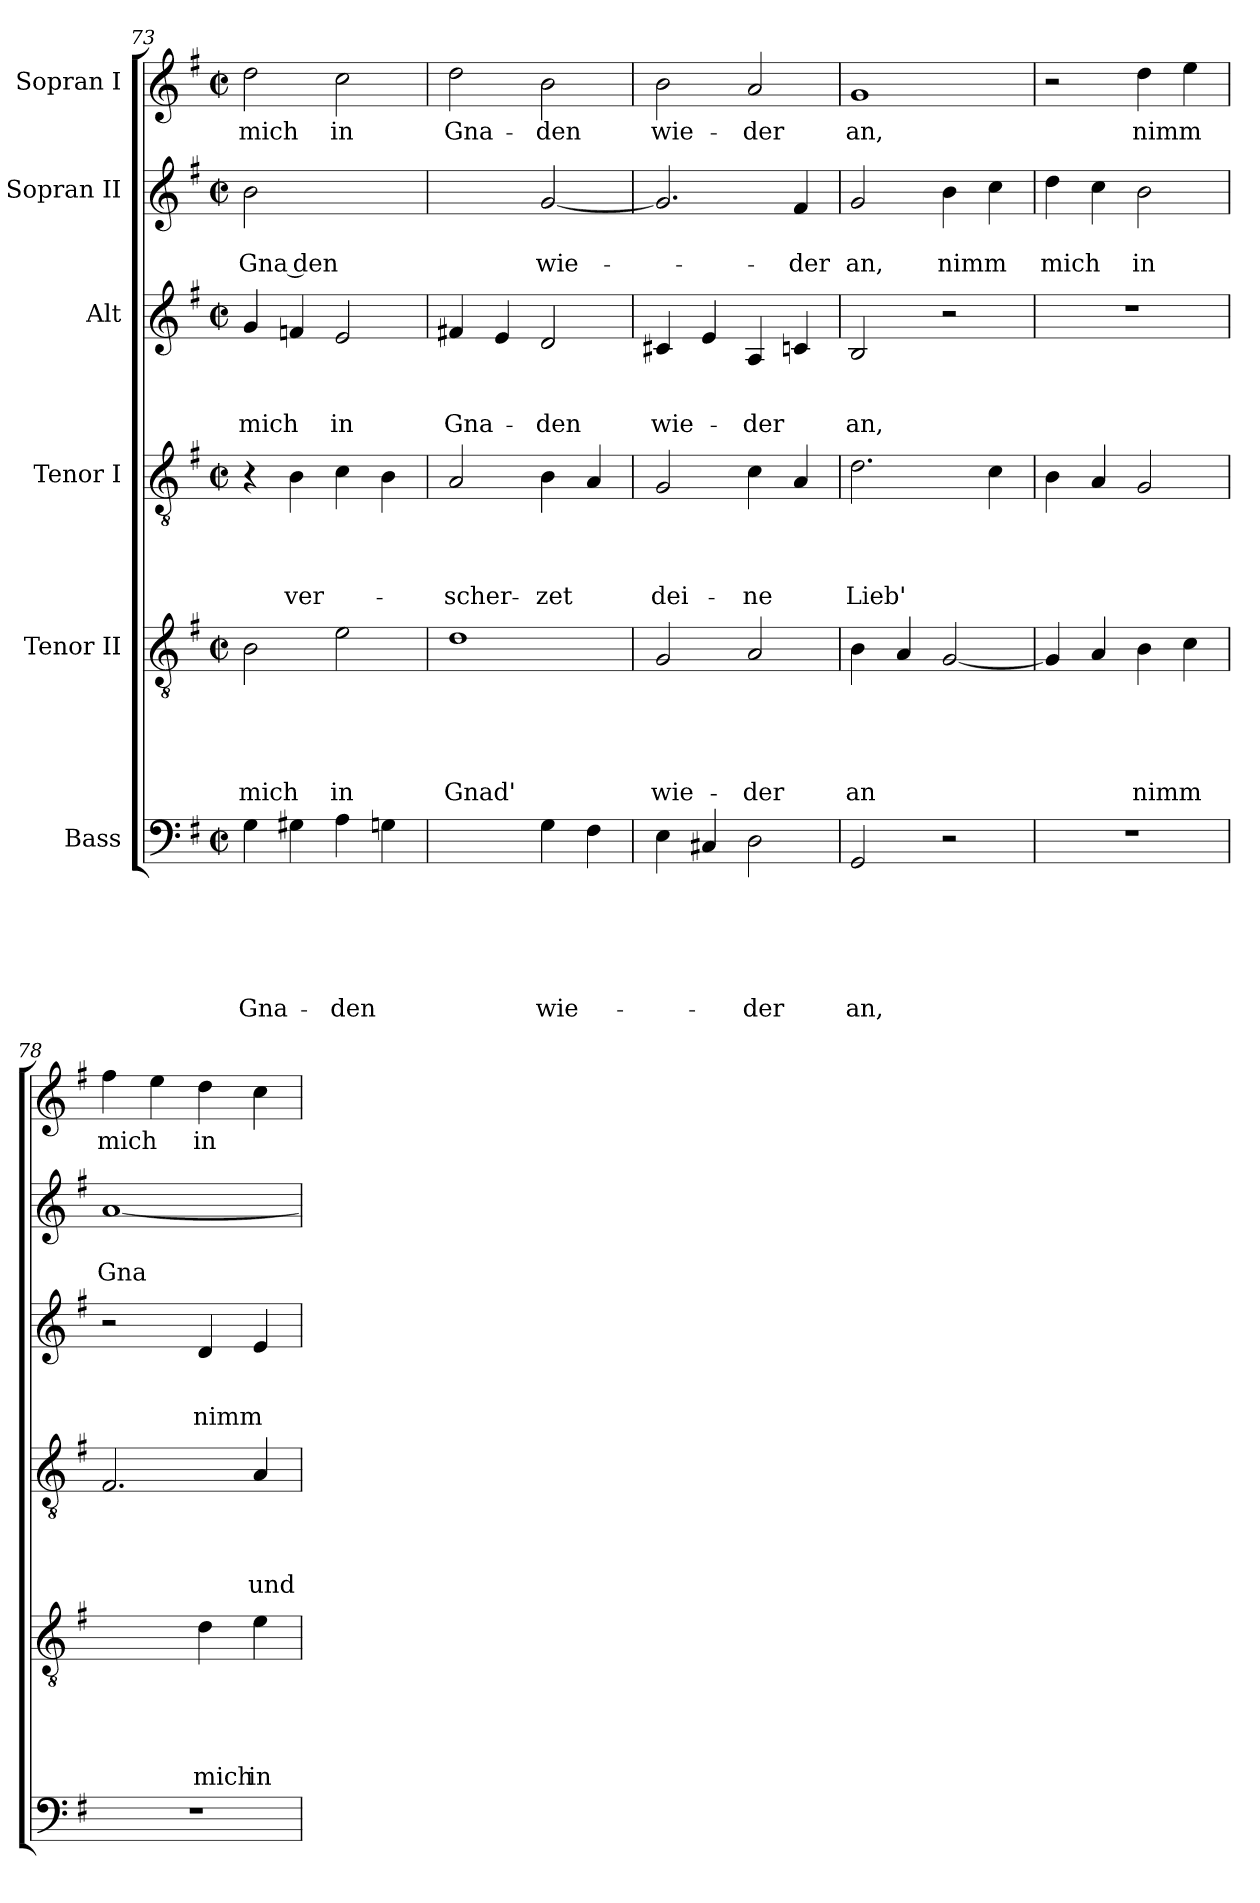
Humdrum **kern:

**kern	**text	**text	**text	**text	**text	**text	**kern	**text	**text	**text	**text	**text	**kern	**text	**text	**text	**text	**kern	**text	**text	**text	**kern	**text	**text	**kern	**text
*part6	*part6	*part6	*part6	*part6	*part6	*part6	*part5	*part5	*part5	*part5	*part5	*part5	*part4	*part4	*part4	*part4	*part4	*part3	*part3	*part3	*part3	*part2	*part2	*part2	*part1	*part1
*staff6	*staff6	*staff6	*staff6	*staff6	*staff6	*staff6	*staff5	*staff5	*staff5	*staff5	*staff5	*staff5	*staff4	*staff4	*staff4	*staff4	*staff4	*staff3	*staff3	*staff3	*staff3	*staff2	*staff2	*staff2	*staff1	*staff1
*I"Bass	*	*	*	*	*	*	*I"Tenor II	*	*	*	*	*	*I"Tenor I	*	*	*	*	*I"Alt	*	*	*	*I"Sopran II	*	*	*I"Sopran I	*
*clefF4	*	*	*	*	*	*	*clefGv2	*	*	*	*	*	*clefGv2	*	*	*	*	*clefG2	*	*	*	*clefG2	*	*	*clefG2	*
*k[f#]	*	*	*	*	*	*	*k[f#]	*	*	*	*	*	*k[f#]	*	*	*	*	*k[f#]	*	*	*	*k[f#]	*	*	*k[f#]	*
*G:	*	*	*	*	*	*	*G:	*	*	*	*	*	*G:	*	*	*	*	*G:	*	*	*	*G:	*	*	*G:	*
*M2/2	*	*	*	*	*	*	*M2/2	*	*	*	*	*	*M2/2	*	*	*	*	*M2/2	*	*	*	*M2/2	*	*	*M2/2	*
*met(c|)	*	*	*	*	*	*	*met(c|)	*	*	*	*	*	*met(c|)	*	*	*	*	*met(c|)	*	*	*	*met(c|)	*	*	*met(c|)	*
=73	=73	=73	=73	=73	=73	=73	=73	=73	=73	=73	=73	=73	=73	=73	=73	=73	=73	=73	=73	=73	=73	=73	=73	=73	=73	=73
!	!	!	!	!	!	!LO:LY:b	!	!	!	!	!	!LO:LY:b	!	!	!	!	!	!	!	!	!LO:LY:b	!	!	!LO:LY:b	!	!LO:LY:b
4G\	.	.	.	.	.	Gna-	2B\	.	.	.	.	mich	4r	.	.	.	.	4g/	.	.	mich	2b\	.	Gna den	2dd\	mich
!	!	!	!	!	!	!	!	!	!	!	!	!	!	!	!	!	!LO:LY:b	!	!	!	!	!	!	!	!	!
4G#X\	.	.	.	.	.	.	.	.	.	.	.	.	4B\	.	.	.	ver-	4fn/	.	.	.	.	.	.	.	.
!	!	!	!	!	!	!LO:LY:b	!	!	!	!	!	!LO:LY:b	!	!	!	!	!	!	!	!	!LO:LY:b	!	!	!	!	!LO:LY:b
4A\	.	.	.	.	.	-den	2e\	.	.	.	.	in	4c\	.	.	.	.	2e/	.	.	in	2ryy	.	.	2cc\	in
4Gn\	.	.	.	.	.	.	.	.	.	.	.	.	4B\	.	.	.	.	.	.	.	.	.	.	.	.	.
=74	=74	=74	=74	=74	=74	=74	=74	=74	=74	=74	=74	=74	=74	=74	=74	=74	=74	=74	=74	=74	=74	=74	=74	=74	=74	=74
!	!	!	!	!	!	!	!	!	!	!	!	!LO:LY:b	!	!	!	!	!LO:LY:b	!	!	!	!LO:LY:b	!	!	!	!	!LO:LY:b
2ryy	.	.	.	.	.	.	1d	.	.	.	.	Gnad'	2A/	.	.	.	-scher-	4f#X/	.	.	Gna-	2ryy	.	.	2dd\	Gna-
.	.	.	.	.	.	.	.	.	.	.	.	.	.	.	.	.	.	4e/	.	.	.	.	.	.	.	.
!	!	!	!	!	!	!LO:LY:b:rj	!	!	!	!	!	!	!	!	!	!	!LO:LY:b	!	!	!	!LO:LY:b	!	!	!LO:LY:b	!	!LO:LY:b
4G\	.	.	.	.	.	wie-	.	.	.	.	.	.	4B\	.	.	.	-zet	2d/	.	.	-den	[<2g/	.	wie-	2b\	-den
4F#\	.	.	.	.	.	.	.	.	.	.	.	.	4A/	.	.	.	.	.	.	.	.	.	.	.	.	.
=75	=75	=75	=75	=75	=75	=75	=75	=75	=75	=75	=75	=75	=75	=75	=75	=75	=75	=75	=75	=75	=75	=75	=75	=75	=75	=75
!	!	!	!	!	!	!	!	!	!	!	!	!LO:LY:b	!	!	!	!	!LO:LY:b	!	!	!	!LO:LY:b	!	!	!	!	!LO:LY:b
4E\	.	.	.	.	.	.	2G/	.	.	.	.	wie-	2G/	.	.	.	dei-	4c#X/	.	.	wie-	2.g/]	.	.	2b\	wie-
4C#X/	.	.	.	.	.	.	.	.	.	.	.	.	.	.	.	.	.	4e/	.	.	.	.	.	.	.	.
!	!	!	!	!	!	!LO:LY:b	!	!	!	!	!	!LO:LY:b	!	!	!	!	!LO:LY:b	!	!	!	!LO:LY:b	!	!	!	!	!LO:LY:b
2D\	.	.	.	.	.	-der	2A/	.	.	.	.	-der	4c\	.	.	.	-ne	4A/	.	.	-der	.	.	.	2a/	-der
!	!	!	!	!	!	!	!	!	!	!	!	!	!	!	!	!	!	!	!	!	!	!	!	!LO:LY:b	!	!
.	.	.	.	.	.	.	.	.	.	.	.	.	4A/	.	.	.	.	4cn/	.	.	.	4f#/	.	-der	.	.
!!LO:PB:g=z
=76	=76	=76	=76	=76	=76	=76	=76	=76	=76	=76	=76	=76	=76	=76	=76	=76	=76	=76	=76	=76	=76	=76	=76	=76	=76	=76
!	!	!	!	!	!	!LO:LY:b	!	!	!	!	!	!LO:LY:b	!	!	!	!	!LO:LY:b	!	!	!	!LO:LY:b	!	!	!LO:LY:b	!	!LO:LY:b
2GG/	.	.	.	.	.	an,	4B\	.	.	.	.	an	2.d\	.	.	.	Lieb'	2B/	.	.	an,	2g/	.	an,	1g	an,
.	.	.	.	.	.	.	4A/	.	.	.	.	.	.	.	.	.	.	.	.	.	.	.	.	.	.	.
!	!	!	!	!	!	!	!	!	!	!	!	!	!	!	!	!	!	!	!	!	!	!	!	!LO:LY:b	!	!
2r	.	.	.	.	.	.	[<2G/	.	.	.	.	.	.	.	.	.	.	2r	.	.	.	4b\	.	nimm	.	.
.	.	.	.	.	.	.	.	.	.	.	.	.	4c\	.	.	.	.	.	.	.	.	4cc\	.	.	.	.
=77	=77	=77	=77	=77	=77	=77	=77	=77	=77	=77	=77	=77	=77	=77	=77	=77	=77	=77	=77	=77	=77	=77	=77	=77	=77	=77
!	!	!	!	!	!	!	!	!	!	!	!	!	!	!	!	!	!	!	!	!	!	!	!	!LO:LY:b	!	!
1r	.	.	.	.	.	.	4G/]	.	.	.	.	.	4B\	.	.	.	.	1r	.	.	.	4dd\	.	mich	2r	.
.	.	.	.	.	.	.	4A/	.	.	.	.	.	4A/	.	.	.	.	.	.	.	.	4cc\	.	.	.	.
!	!	!	!	!	!	!	!	!	!	!	!	!LO:LY:b	!	!	!	!	!	!	!	!	!	!	!	!LO:LY:b	!	!LO:LY:b
.	.	.	.	.	.	.	4B\	.	.	.	.	nimm	2G/	.	.	.	.	.	.	.	.	2b\	.	in	4dd\	nimm
.	.	.	.	.	.	.	4c\	.	.	.	.	.	.	.	.	.	.	.	.	.	.	.	.	.	4ee\	.
=78	=78	=78	=78	=78	=78	=78	=78	=78	=78	=78	=78	=78	=78	=78	=78	=78	=78	=78	=78	=78	=78	=78	=78	=78	=78	=78
!	!	!	!	!	!	!	!	!	!	!	!	!	!	!	!	!	!	!	!	!	!	!	!	!LO:LY:b	!	!LO:LY:b
1r	.	.	.	.	.	.	2ryy	.	.	.	.	.	2.F#/	.	.	.	.	2r	.	.	.	[<1a	.	Gna-	4ff#\	mich
.	.	.	.	.	.	.	.	.	.	.	.	.	.	.	.	.	.	.	.	.	.	.	.	.	4ee\	.
!	!	!	!	!	!	!	!	!	!	!	!	!LO:LY:b	!	!	!	!	!	!	!	!	!LO:LY:b	!	!	!	!	!LO:LY:b
.	.	.	.	.	.	.	4d\	.	.	.	.	mich	.	.	.	.	.	4d/	.	.	nimm	.	.	.	4dd\	in
!	!	!	!	!	!	!	!	!	!	!	!	!LO:LY:b	!	!	!	!	!LO:LY:b	!	!	!	!	!	!	!	!	!
.	.	.	.	.	.	.	4e\	.	.	.	.	in	4A/	.	.	.	und	4e/	.	.	.	.	.	.	4cc\	.
=	=	=	=	=	=	=	=	=	=	=	=	=	=	=	=	=	=	=	=	=	=	=	=	=	=	=
*-	*-	*-	*-	*-	*-	*-	*-	*-	*-	*-	*-	*-	*-	*-	*-	*-	*-	*-	*-	*-	*-	*-	*-	*-	*-	*-
